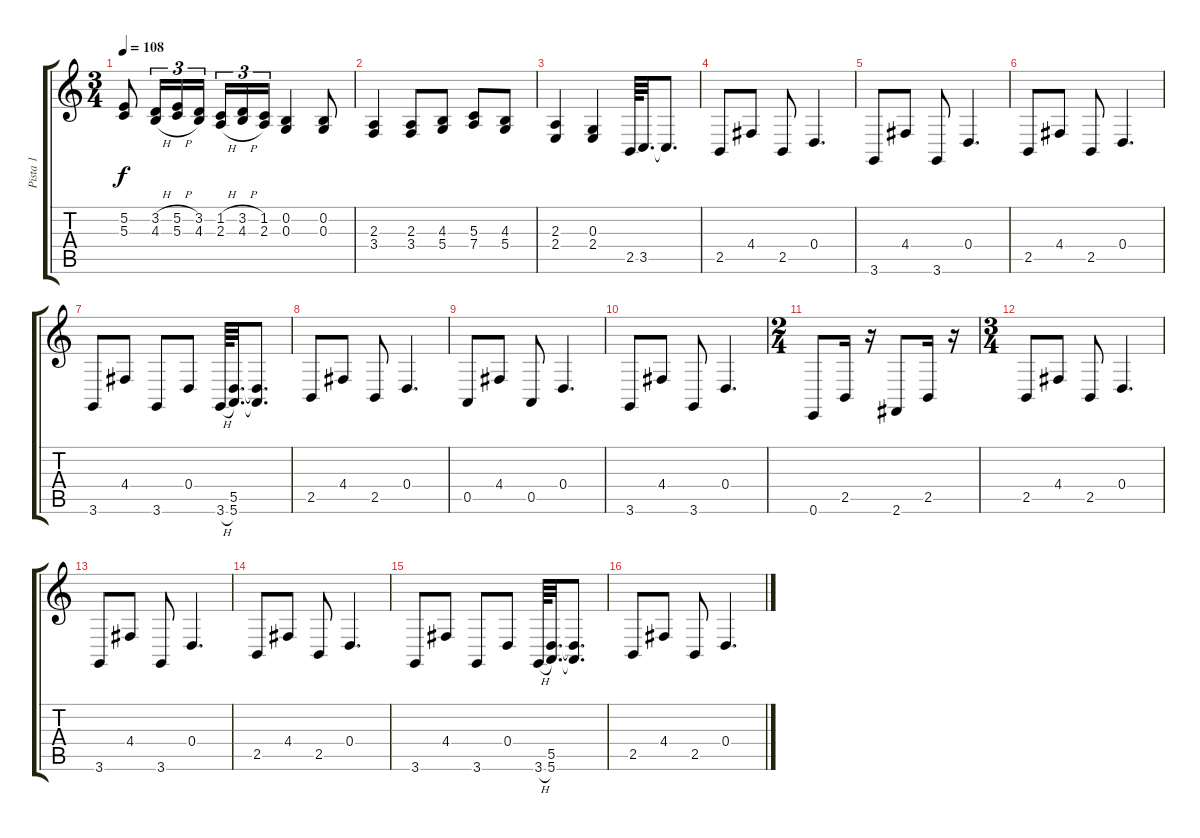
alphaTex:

\track ("Pista 1" "Pista 1") {instrument cello}
\staff {score tabs}
\tuning (E4 B3 G3 D3 A2 E2) {hide}
\ts (3 4)
\tempo 108
\clef g2
\ks c
(5.2 5.3).8{dy f} (3.2{h} 4.3{h}).16{tu (3 2)} (5.2{h} 5.3{h}).16{tu (3 2)} (3.2 4.3).16{tu (3 2)} (1.2{h} 2.3{h}).16{tu (3 2)} (3.2{h} 4.3{h}).16{tu (3 2)} (1.2 2.3).16{tu (3 2)} (0.2 0.3).4 (0.2 0.3).8 |
(2.3 3.4).4 (2.3 3.4).8 (4.3 5.4).8 (5.3 7.4).8 (4.3 5.4).8 |
(2.3 2.4).4 (0.3 2.4).4 2.5.64 3.5.32{d} 3.5{t}.8{d} |
2.5.8 4.4.8 2.5.8 0.4.4{d} |
3.6.8 4.4.8 3.6.8 0.4.4{d} |
2.5.8 4.4.8 2.5.8 0.4.4{d} |
3.6.8 4.4.8 3.6.8 0.4.8 3.6{h}.64 (5.5 5.6).32{d} (5.5{t} 5.6{t}).8{d} |
2.5.8 4.4.8 2.5.8 0.4.4{d} |
0.5.8 4.4.8 0.5.8 0.4.4{d} |
3.6.8 4.4.8 3.6.8 0.4.4{d} |
\ts (2 4)
0.6.8 2.5.16 r.16 2.6.8 2.5.16 r.16 |
\ts (3 4)
2.5.8 4.4.8 2.5.8 0.4.4{d} |
3.6.8 4.4.8 3.6.8 0.4.4{d} |
2.5.8 4.4.8 2.5.8 0.4.4{d} |
3.6.8 4.4.8 3.6.8 0.4.8 3.6{h}.64 (5.5 5.6).32{d} (5.5{t} 5.6{t}).8{d} |
2.5.8 4.4.8 2.5.8 0.4.4{d}
